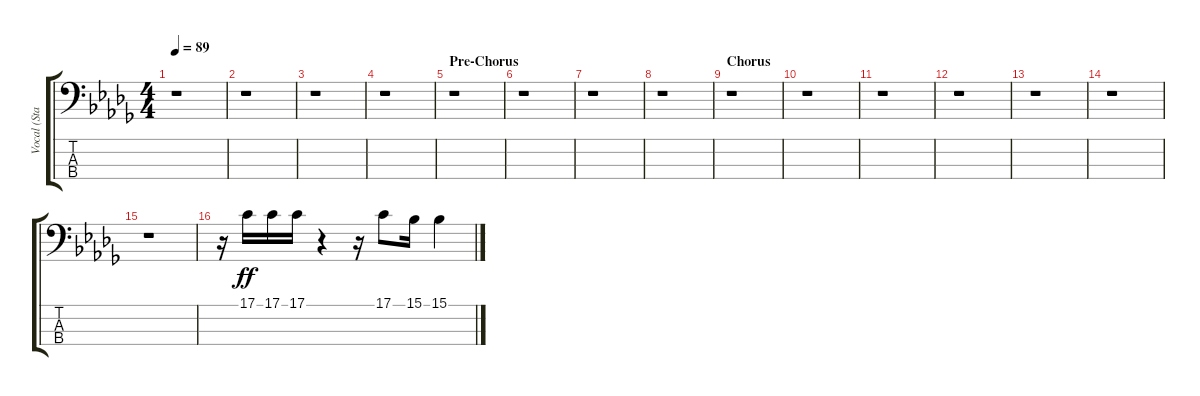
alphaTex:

\track ("Vocal (Staff 2)" "Vocal (Sta") {instrument lead3calliope}
\staff {score tabs}
\tuning (G2 D2 A1 E1) {hide}
\ts (4 4)
\tempo 89
\clef f4
\ks bbminor
r.1{dy ff} |
r.1 |
r.1 |
r.1 |
\section ("" "Pre-Chorus")
r.1 |
r.1 |
r.1 |
r.1 |
\section ("" "Chorus")
r.1 |
r.1 |
r.1 |
r.1 |
r.1 |
r.1 |
r.1 |
r.16 17.1.16 17.1.16 17.1.16 r.4 r.16 17.1.8 15.1.16 15.1.4
